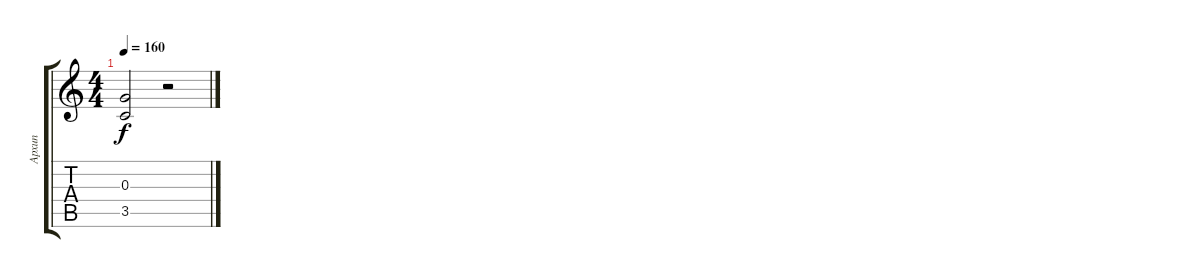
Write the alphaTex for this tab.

\track ("Архип" "Архип") {instrument distortionguitar}
\staff {score tabs}
\tuning (E4 B3 G3 D3 A2 E2) {hide}
\ts (4 4)
\tempo 160
\clef g2
\ks c
(0.3 3.5).2{dy f} r.2
